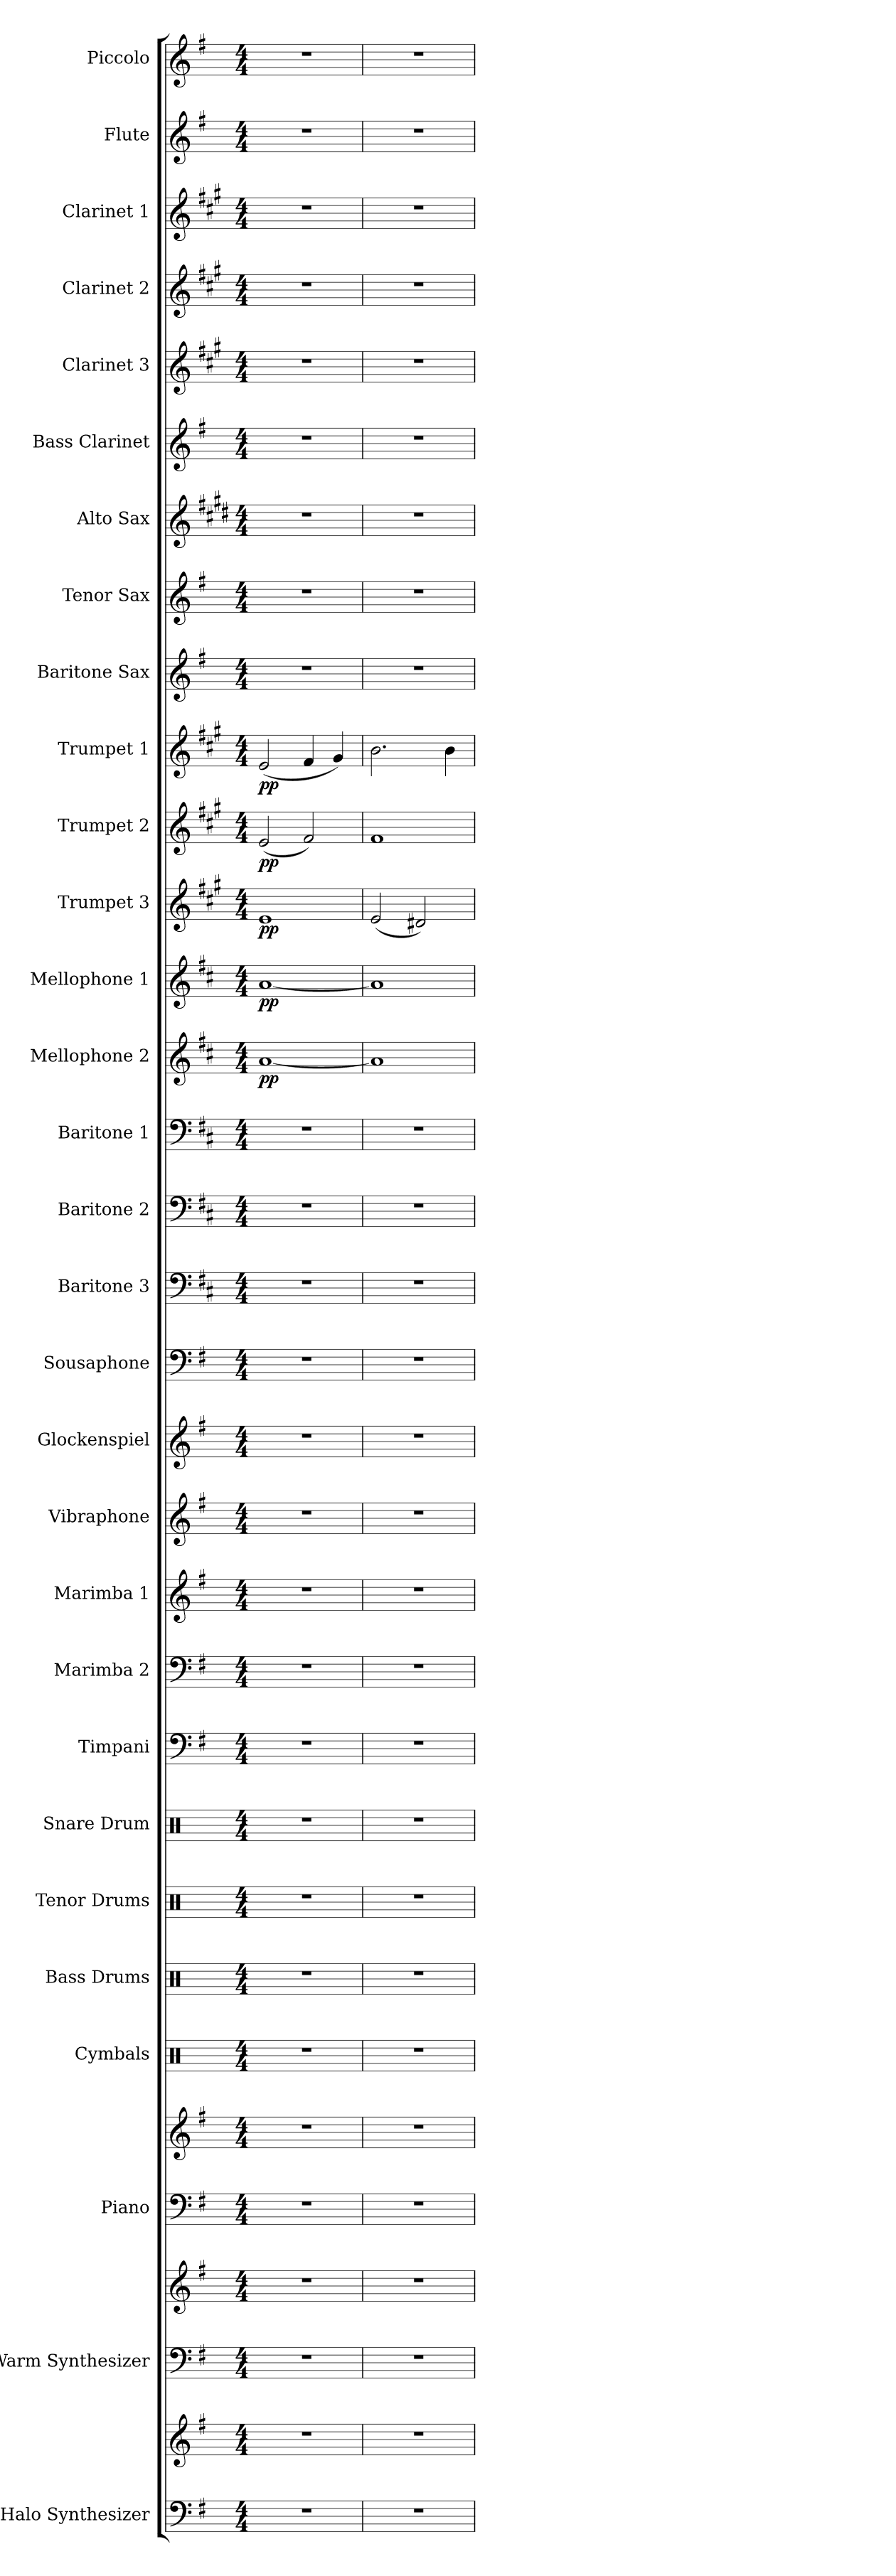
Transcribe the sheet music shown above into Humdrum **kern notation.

**kern	**kern	**kern	**kern	**kern	**kern	**kern	**kern	**kern	**kern	**kern	**kern	**kern	**kern	**kern	**kern	**kern	**kern	**kern	**kern	**dynam	**kern	**dynam	**kern	**dynam	**kern	**dynam	**kern	**dynam	**kern	**kern	**kern	**kern	**kern	**kern	**kern	**kern	**kern
*part30	*part30	*part29	*part29	*part28	*part28	*part27	*part26	*part25	*part24	*part23	*part22	*part21	*part20	*part19	*part18	*part17	*part16	*part15	*part14	*part14	*part13	*part13	*part12	*part12	*part11	*part11	*part10	*part10	*part9	*part8	*part7	*part6	*part5	*part4	*part3	*part2	*part1
*staff33	*staff32	*staff31	*staff30	*staff29	*staff28	*staff27	*staff26	*staff25	*staff24	*staff23	*staff22	*staff21	*staff20	*staff19	*staff18	*staff17	*staff16	*staff15	*staff14	*staff14	*staff13	*staff13	*staff12	*staff12	*staff11	*staff11	*staff10	*staff10	*staff9	*staff8	*staff7	*staff6	*staff5	*staff4	*staff3	*staff2	*staff1
*I"Halo Synthesizer	*	*I"Warm Synthesizer	*	*I"Piano	*	*I"Cymbals	*I"Bass Drums	*I"Tenor Drums	*I"Snare Drum	*I"Timpani	*I"Marimba 2	*I"Marimba 1	*I"Vibraphone	*I"Glockenspiel	*I"Sousaphone	*I"Baritone 3	*I"Baritone 2	*I"Baritone 1	*I"Mellophone 2	*	*I"Mellophone 1	*	*I"Trumpet 3	*	*I"Trumpet 2	*	*I"Trumpet 1	*	*I"Baritone Sax	*I"Tenor Sax	*I"Alto Sax	*I"Bass Clarinet	*I"Clarinet 3	*I"Clarinet 2	*I"Clarinet 1	*I"Flute	*I"Piccolo
*I'Synth. 2	*	*I'Synth. 1	*	*I'Pno.	*	*I'Cym.	*I'B.D.	*I'T.D.	*I'S.D.	*I'Timp.	*I'Mrm. 2	*I'Mrm. 1	*I'Vib.	*I'Glk.	*	*I'Bar. 3	*I'Bar. 2	*I'Bar. 1	*I'Mph. 2	*	*I'Mph. 1	*	*I'Tpt. 3	*	*I'Tpt. 2	*	*I'Tpt. 1	*	*I'Bari. Sax.	*I'T. Sax.	*I'A. Sax.	*I'B. Cl.	*I'Cl. 3	*I'Cl. 2	*I'Cl. 1	*I'Fl.	*I'Picc.
*clefF4	*clefG2	*clefF4	*clefG2	*clefF4	*clefG2	*clefX	*clefX	*clefX	*clefX	*clefF4	*clefF4	*clefG2	*clefG2	*clefG2	*clefF4	*clefF4	*clefF4	*clefF4	*clefG2	*	*clefG2	*	*clefG2	*	*clefG2	*	*clefG2	*	*clefG2	*clefG2	*clefG2	*clefG2	*clefG2	*clefG2	*clefG2	*clefG2	*clefG2
*	*	*	*	*	*	*	*	*	*	*	*	*	*	*ITrd-14c-24	*	*ITrd4c7	*ITrd4c7	*ITrd4c7	*ITrd4c7	*	*ITrd4c7	*	*ITrd1c2	*	*ITrd1c2	*	*ITrd1c2	*	*ITrd12c21	*ITrd8c14	*ITrd5c9	*ITrd8c14	*ITrd1c2	*ITrd1c2	*ITrd1c2	*	*ITrd-7c-12
*k[f#]	*k[f#]	*k[f#]	*k[f#]	*k[f#]	*k[f#]	*k[]	*k[]	*k[]	*k[]	*k[f#]	*k[f#]	*k[f#]	*k[f#]	*k[f#]	*k[f#]	*k[f#]	*k[f#]	*k[f#]	*k[f#]	*	*k[f#]	*	*k[f#]	*	*k[f#]	*	*k[f#]	*	*k[f#]	*k[f#]	*k[f#]	*k[f#]	*k[f#]	*k[f#]	*k[f#]	*k[f#]	*k[f#]
*M4/4	*M4/4	*M4/4	*M4/4	*M4/4	*M4/4	*M4/4	*M4/4	*M4/4	*M4/4	*M4/4	*M4/4	*M4/4	*M4/4	*M4/4	*M4/4	*M4/4	*M4/4	*M4/4	*M4/4	*	*M4/4	*	*M4/4	*	*M4/4	*	*M4/4	*	*M4/4	*M4/4	*M4/4	*M4/4	*M4/4	*M4/4	*M4/4	*M4/4	*M4/4
*MM72	*MM72	*MM72	*MM72	*MM72	*MM72	*MM72	*MM72	*MM72	*MM72	*MM72	*MM72	*MM72	*MM72	*MM72	*MM72	*MM72	*MM72	*MM72	*MM72	*	*MM72	*	*MM72	*	*MM72	*	*MM72	*	*MM72	*MM72	*MM72	*MM72	*MM72	*MM72	*MM72	*MM72	*MM72
=1	=1	=1	=1	=1	=1	=1	=1	=1	=1	=1	=1	=1	=1	=1	=1	=1	=1	=1	=1	=1	=1	=1	=1	=1	=1	=1	=1	=1	=1	=1	=1	=1	=1	=1	=1	=1	=1
!	!	!	!	!	!	!	!	!	!	!	!	!	!	!	!	!	!	!	!	!LO:DY:b	!	!LO:DY:b	!	!LO:DY:b	!	!LO:DY:b	!	!LO:DY:b	!	!	!	!	!	!	!	!	!
1r	1r	1r	1r	1r	1r	1r	1r	1r	1r	1r	1r	1r	1r	1r	1r	1r	1r	1r	[1d	pp	[1d	pp	1d	pp	(<2d/	pp	(<2d/	pp	1r	1r	1r	1r	1r	1r	1r	1r	1r
.	.	.	.	.	.	.	.	.	.	.	.	.	.	.	.	.	.	.	.	.	.	.	.	.	2e/)	.	4e/	.	.	.	.	.	.	.	.	.	.
.	.	.	.	.	.	.	.	.	.	.	.	.	.	.	.	.	.	.	.	.	.	.	.	.	.	.	4f#/)	.	.	.	.	.	.	.	.	.	.
=2	=2	=2	=2	=2	=2	=2	=2	=2	=2	=2	=2	=2	=2	=2	=2	=2	=2	=2	=2	=2	=2	=2	=2	=2	=2	=2	=2	=2	=2	=2	=2	=2	=2	=2	=2	=2	=2
1r	1r	1r	1r	1r	1r	1r	1r	1r	1r	1r	1r	1r	1r	1r	1r	1r	1r	1r	1d]	.	1d]	.	(<2d/	.	1e	.	2.a\	.	1r	1r	1r	1r	1r	1r	1r	1r	1r
.	.	.	.	.	.	.	.	.	.	.	.	.	.	.	.	.	.	.	.	.	.	.	2c#X/)	.	.	.	.	.	.	.	.	.	.	.	.	.	.
.	.	.	.	.	.	.	.	.	.	.	.	.	.	.	.	.	.	.	.	.	.	.	.	.	.	.	4a\	.	.	.	.	.	.	.	.	.	.
=	=	=	=	=	=	=	=	=	=	=	=	=	=	=	=	=	=	=	=	=	=	=	=	=	=	=	=	=	=	=	=	=	=	=	=	=	=
*-	*-	*-	*-	*-	*-	*-	*-	*-	*-	*-	*-	*-	*-	*-	*-	*-	*-	*-	*-	*-	*-	*-	*-	*-	*-	*-	*-	*-	*-	*-	*-	*-	*-	*-	*-	*-	*-
